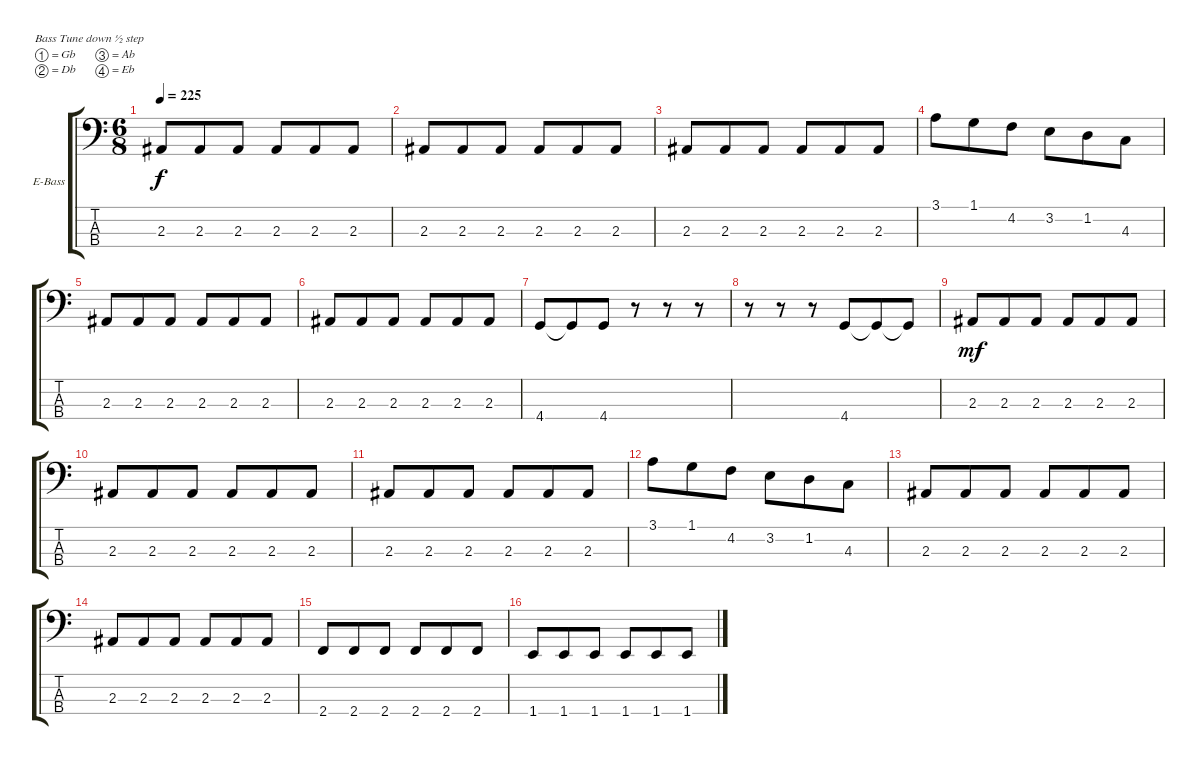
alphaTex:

\bracketExtendMode groupsimilarinstruments
\firstSystemTrackNameOrientation horizontal
\otherSystemsTrackNameOrientation horizontal
\track ("Electric Bass" "E-Bass") {solo instrument electricbassfinger}
\staff {score tabs}
\tuning (Gb2 Db2 Ab1 Eb1)
\ts (6 8)
\tempo 225
\clef f4
\ks c
2.3.8{dy f} 2.3.8 2.3.8 2.3.8 2.3.8 2.3.8 |
2.3.8 2.3.8 2.3.8 2.3.8 2.3.8 2.3.8 |
2.3.8 2.3.8 2.3.8 2.3.8 2.3.8 2.3.8 |
3.1.8 1.1.8 4.2.8 3.2.8 1.2.8 4.3.8 |
2.3.8 2.3.8 2.3.8 2.3.8 2.3.8 2.3.8 |
2.3.8 2.3.8 2.3.8 2.3.8 2.3.8 2.3.8 |
4.4.8 4.4{t}.8 4.4.8 r.8 r.8 r.8 |
r.8 r.8 r.8 4.4.8 4.4{t}.8 4.4{t}.8 |
2.3.8{dy mf} 2.3.8 2.3.8 2.3.8 2.3.8 2.3.8 |
2.3.8 2.3.8 2.3.8 2.3.8 2.3.8 2.3.8 |
2.3.8 2.3.8 2.3.8 2.3.8 2.3.8 2.3.8 |
3.1.8 1.1.8 4.2.8 3.2.8 1.2.8 4.3.8 |
2.3.8 2.3.8 2.3.8 2.3.8 2.3.8 2.3.8 |
2.3.8 2.3.8 2.3.8 2.3.8 2.3.8 2.3.8 |
2.4.8 2.4.8 2.4.8 2.4.8 2.4.8 2.4.8 |
1.4.8 1.4.8 1.4.8 1.4.8 1.4.8 1.4.8
